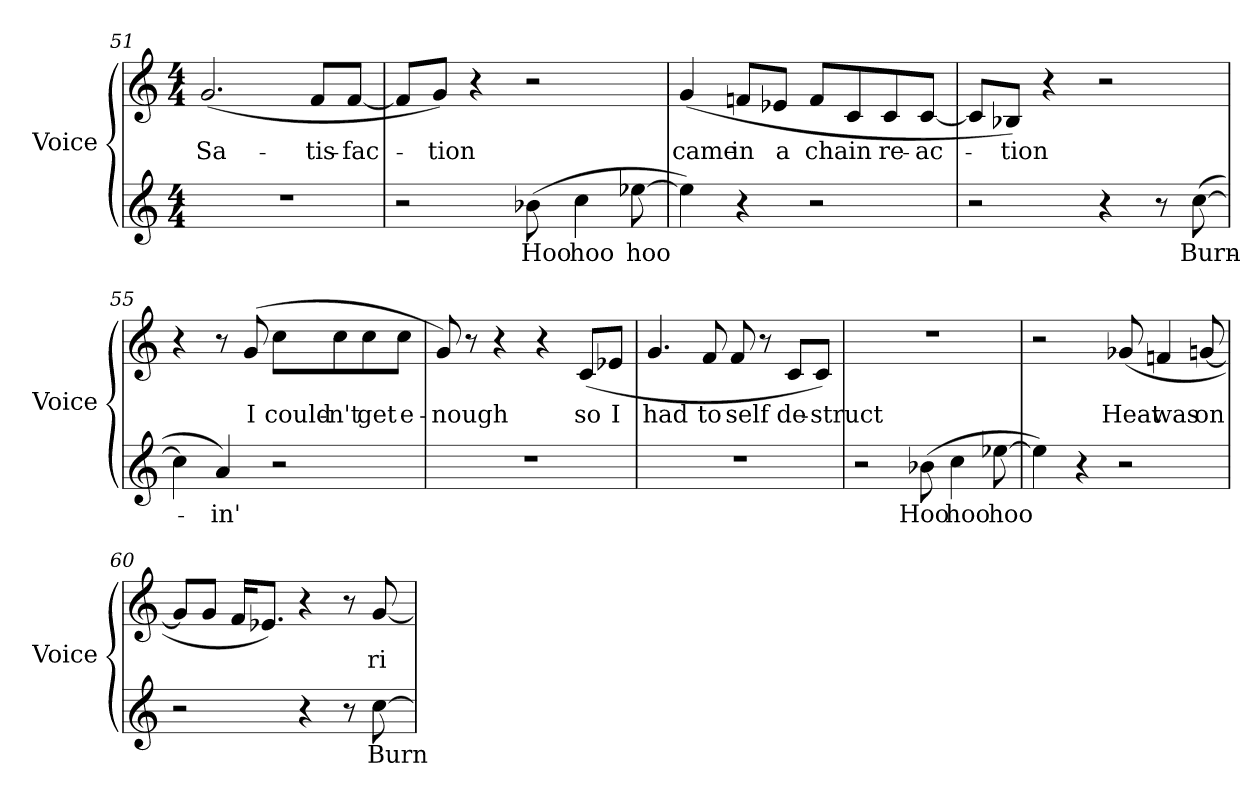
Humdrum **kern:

**kern	**text	**kern	**text
*part2	*part2	*part1	*part1
*staff2	*staff2	*staff1	*staff1
*I"Voice	*	*I"Voice	*
*I'Voice	*	*I'Voice	*
*clefG2	*	*clefG2	*
*k[]	*	*k[]	*
*C:	*	*C:	*
*M4/4	*	*M4/4	*
=51	=51	=51	=51
!	!	!	!LO:LY:b:color=#000000
1r	.	(2.gi/	Sa-
!	!	!	!LO:LY:b:color=#000000
.	.	8fi/L	-tis-
!	!	!	!LO:LY:b:color=#000000
.	.	[8fi/J	-fac-
!!LO:LB:g=z
=52	=52	=52	=52
2r	.	8fi/L]	.
!	!	!	!LO:LY:b:color=#000000
.	.	8gi/J)	-tion
.	.	4r	.
!	!LO:LY:b:color=#000000	!	!
(8b-Xi\	Hoo	2r	.
!	!LO:LY:b:color=#000000	!	!
4cci\	hoo	.	.
!	!LO:LY:b:color=#000000	!	!
[8ee-Xi\	hoo	.	.
=53	=53	=53	=53
!	!	!	!LO:LY:b:color=#000000
4ee-i\])	.	(4gi/	came
!	!	!	!LO:LY:b:color=#000000
4r	.	8fni/L	in
!	!	!	!LO:LY:b:color=#000000
.	.	8e-Xi/J	a
!	!	!	!LO:LY:b:color=#000000
2r	.	8fi/L	chain
.	.	8ci/	.
!	!	!	!LO:LY:b:color=#000000
.	.	8ci/	re-
!	!	!	!LO:LY:b:color=#000000
.	.	[8ci/J	-ac-
=54	=54	=54	=54
2r	.	8ci/L]	.
!	!	!	!LO:LY:b:color=#000000
.	.	8B-Xi/J)	-tion
.	.	4r	.
4r	.	2r	.
8r	.	.	.
!	!LO:LY:b:color=#000000	!	!
([8cci\	Burn-	.	.
=55	=55	=55	=55
4cci\]	.	4r	.
!	!LO:LY:b:color=#000000	!	!
4ai/)	-in'	8r	.
!	!	!	!LO:LY:b:color=#000000
.	.	(8gi/	I
!	!	!	!LO:LY:b:color=#000000
2r	.	8cci\L	could-
!	!	!	!LO:LY:b:color=#000000
.	.	8cci\	-n't
!	!	!	!LO:LY:b:color=#000000
.	.	8cci\	get
!	!	!	!LO:LY:b:color=#000000
.	.	8cci\J	e-
!!LO:LB:g=z
=56	=56	=56	=56
!	!	!	!LO:LY:b:color=#000000
1r	.	8gi/)	-nough
.	.	8r	.
.	.	4r	.
.	.	4r	.
!	!	!	!LO:LY:b:color=#000000
.	.	(8ci/L	so
!	!	!	!LO:LY:b:color=#000000
.	.	8e-Xi/J	I
=57	=57	=57	=57
!	!	!	!LO:LY:b:color=#000000
1r	.	4.gi/	had
!	!	!	!LO:LY:b:color=#000000
.	.	8fi/	to
!	!	!	!LO:LY:b:color=#000000
.	.	8fi/	self
.	.	8r	.
!	!	!	!LO:LY:b:color=#000000
.	.	8ci/L	de-
!	!	!	!LO:LY:b:color=#000000
.	.	8ci/J)	-struct
=58	=58	=58	=58
2r	.	1r	.
!	!LO:LY:b:color=#000000	!	!
(8b-Xi\	Hoo	.	.
!	!LO:LY:b:color=#000000	!	!
4cci\	hoo	.	.
!	!LO:LY:b:color=#000000	!	!
[8ee-Xi\	hoo	.	.
=59	=59	=59	=59
4ee-i\])	.	2r	.
4r	.	.	.
!	!	!	!LO:LY:b:color=#000000
2r	.	(8g-Xi/	Heat
!	!	!	!LO:LY:b:color=#000000
.	.	4fni/	was
!	!	!	!LO:LY:b:color=#000000
.	.	[8gni/	on
!!LO:LB:g=z
=60	=60	=60	=60
2r	.	8gi/L]	.
.	.	8gi/J	.
.	.	16fi/KL	.
.	.	8.e-Xi/J)	.
4r	.	4r	.
8r	.	8r	.
!	!LO:LY:b:color=#000000	!	!
!	!	!	!LO:LY:b:color=#000000
[8cci\	Burn-	[8gi/	ri-
=	=	=	=
*-	*-	*-	*-
